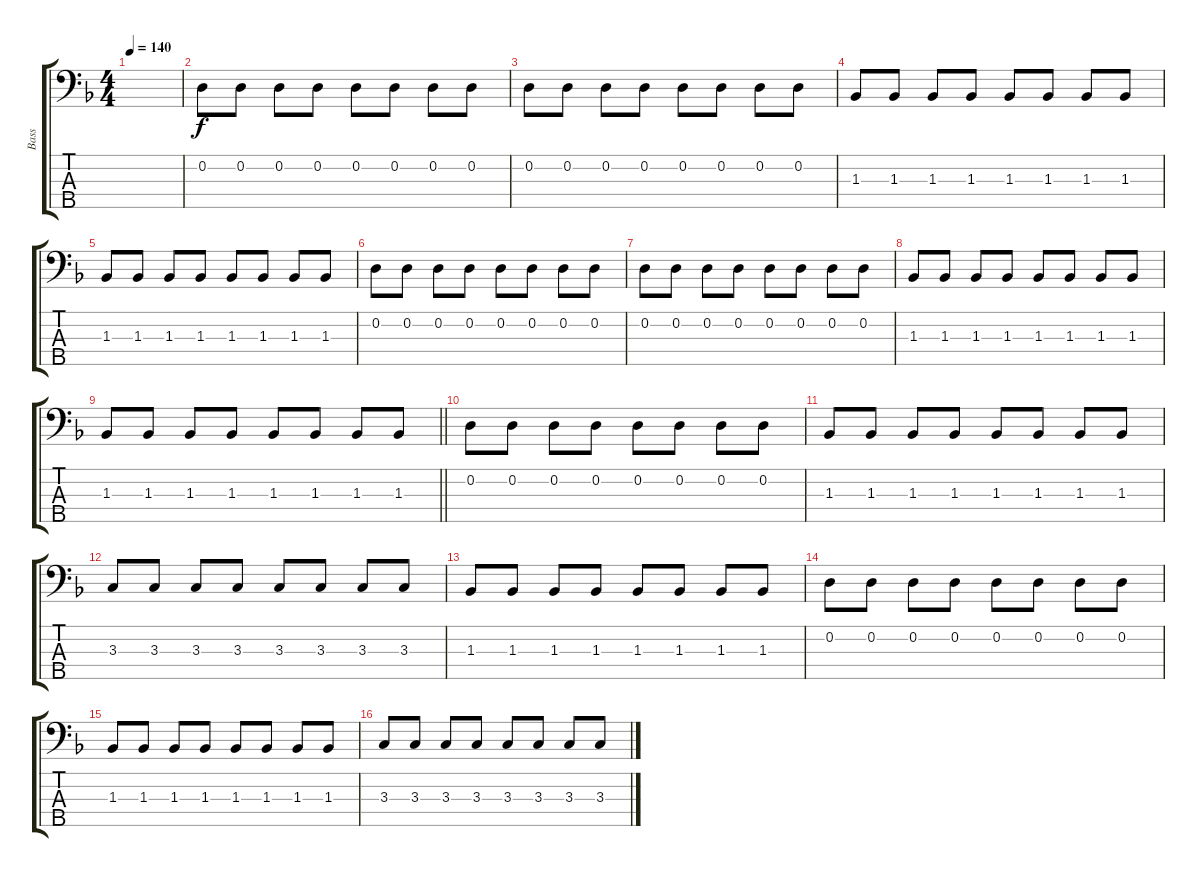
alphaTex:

\track ("Bass" "Bass") {instrument electricbassfinger}
\staff {score tabs}
\tuning (G2 D2 A1 E1 B0) {hide}
\ts (4 4)
\tempo 140
\clef f4
\ks dminor
|
0.2.8 0.2.8 0.2.8 0.2.8 0.2.8 0.2.8 0.2.8 0.2.8 |
0.2.8 0.2.8 0.2.8 0.2.8 0.2.8 0.2.8 0.2.8 0.2.8 |
1.3.8 1.3.8 1.3.8 1.3.8 1.3.8 1.3.8 1.3.8 1.3.8 |
1.3.8 1.3.8 1.3.8 1.3.8 1.3.8 1.3.8 1.3.8 1.3.8 |
0.2.8 0.2.8 0.2.8 0.2.8 0.2.8 0.2.8 0.2.8 0.2.8 |
0.2.8 0.2.8 0.2.8 0.2.8 0.2.8 0.2.8 0.2.8 0.2.8 |
1.3.8 1.3.8 1.3.8 1.3.8 1.3.8 1.3.8 1.3.8 1.3.8 |
\barLineRight lightlight
1.3.8 1.3.8 1.3.8 1.3.8 1.3.8 1.3.8 1.3.8 1.3.8 |
0.2.8 0.2.8 0.2.8 0.2.8 0.2.8 0.2.8 0.2.8 0.2.8 |
1.3.8 1.3.8 1.3.8 1.3.8 1.3.8 1.3.8 1.3.8 1.3.8 |
3.3.8 3.3.8 3.3.8 3.3.8 3.3.8 3.3.8 3.3.8 3.3.8 |
1.3.8 1.3.8 1.3.8 1.3.8 1.3.8 1.3.8 1.3.8 1.3.8 |
0.2.8 0.2.8 0.2.8 0.2.8 0.2.8 0.2.8 0.2.8 0.2.8 |
1.3.8 1.3.8 1.3.8 1.3.8 1.3.8 1.3.8 1.3.8 1.3.8 |
3.3.8 3.3.8 3.3.8 3.3.8 3.3.8 3.3.8 3.3.8 3.3.8
